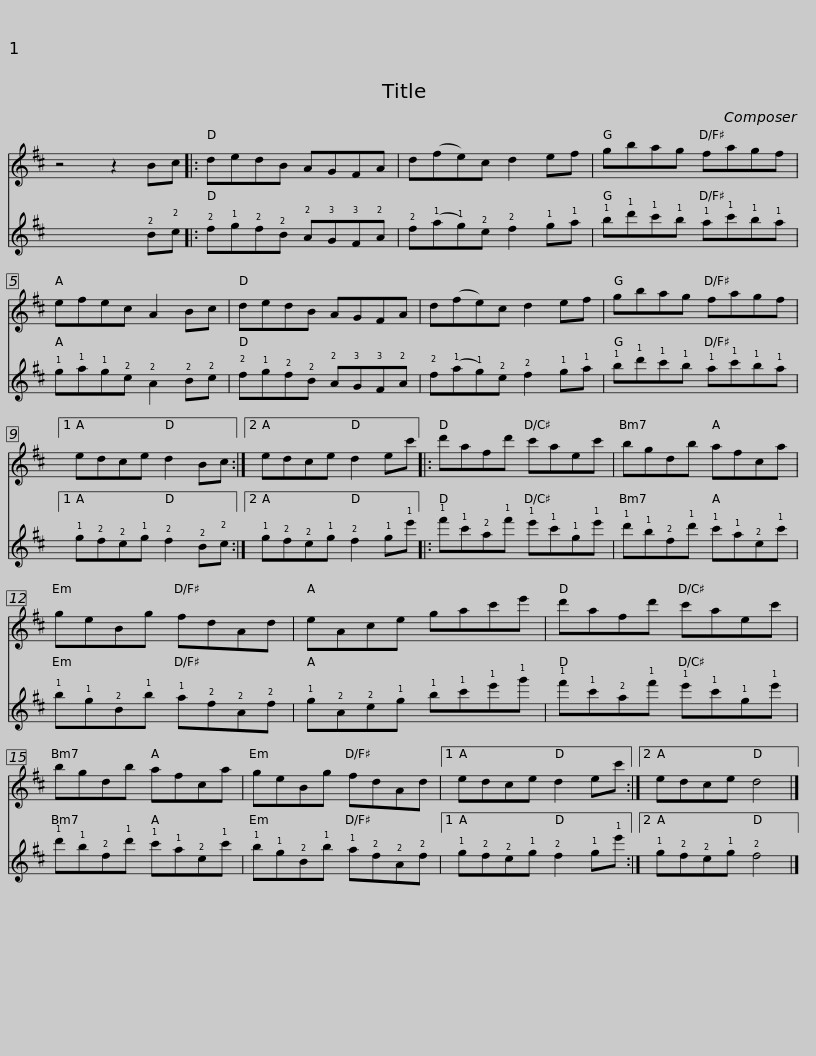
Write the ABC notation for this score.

X:1
%%score 1 2
L:1/8
M:none
I:linebreak $
K:D
V:1 treble
V:2 tab stafflines=4 strings=G3,D4,A4,E5
V:1
 z4 z2 Bc |: dedB AGFA | d(fe)c d2 ef | gbag fagf |$ efec A2 Bc | %5
 dedB AGFA | d(fe)c d2 ef | gbag fagf |1$ edce d2 Bc :|2 edce d2 ec' |: %10
 d'afd' c'aec' | bgdb afca |$ geBg fdAd | eAce gac'e' | d'afd' c'aec' | %15
 bgdb afca |$ geBg fdAd |1 edce d2 ec' :|2 edce d4 |] %19
V:2
 x4 x2 !2!B!2!c |: !2!d!1!e!2!d!2!B !2!A!3!G!3!F!2!A | !2!d(!1!f!1!e)!2!c !2!d2 !1!e!1!f | !1!g!1!b!1!a!1!g !1!f!1!a!1!g!1!f |$ !1!e!1!f!1!e!2!c !2!A2 !2!B!2!c | %5
 !2!d!1!e!2!d!2!B !2!A!3!G!3!F!2!A | !2!d(!1!f!1!e)!2!c !2!d2 !1!e!1!f | !1!g!1!b!1!a!1!g !1!f!1!a!1!g!1!f |1$ !1!e!2!d!2!c!1!e !2!d2 !2!B!2!c :|2 !1!e!2!d!2!c!1!e !2!d2 !1!e!1!c' |: %10
 !1!d'!1!a!2!f!1!d' !1!c'!1!a!1!e!1!c' | !1!b!1!g!2!d!1!b !1!a!1!f!2!c!1!a |$ !1!g!1!e!2!B!1!g !1!f!2!d!2!A!2!d | !1!e!2!A!2!c!1!e !1!g!1!a!1!c'!1!e' | !1!d'!1!a!2!f!1!d' !1!c'!1!a!1!e!1!c' | %15
 !1!b!1!g!2!d!1!b !1!a!1!f!2!c!1!a |$ !1!g!1!e!2!B!1!g !1!f!2!d!2!A!2!d |1 !1!e!2!d!2!c!1!e !2!d2 !1!e!1!c' :|2 !1!e!2!d!2!c!1!e !2!d4 |] %19
